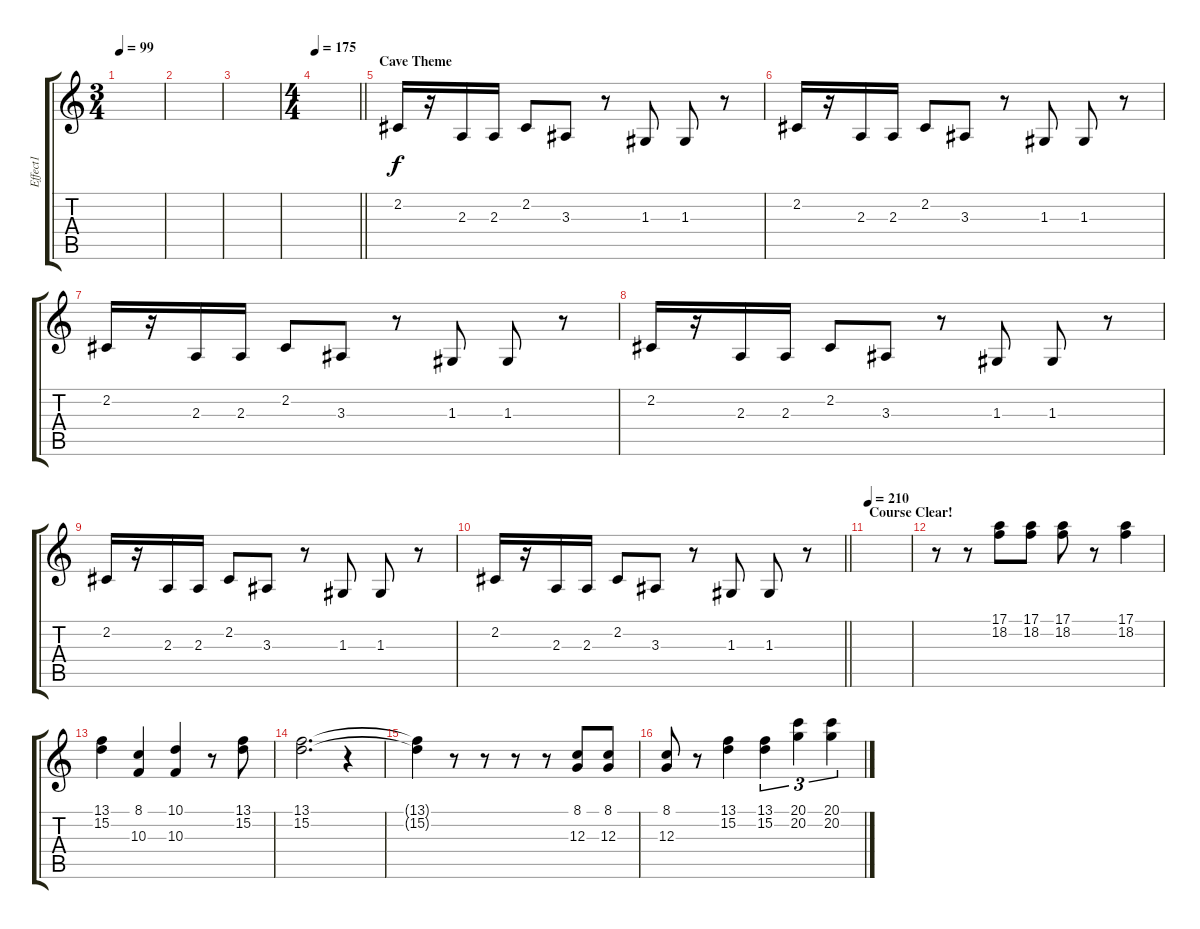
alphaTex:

\track ("Effect1" "Effect1") {instrument tuba}
\staff {score tabs}
\tuning (E4 B3 G3 D3 A2 E2) {hide}
\ts (3 4)
\tempo 99
\clef g2
\ks c
|
|
|
\ts (4 4)
\tempo 175
\barLineRight lightlight
|
\section ("" "Cave Theme")
2.2.16{volume 13 instrument melodictom} r.16 2.3.16 2.3.16 2.2.8 3.3.8 r.8 1.3.8 1.3.8 r.8 |
2.2.16{volume 13 instrument melodictom} r.16 2.3.16 2.3.16 2.2.8 3.3.8 r.8 1.3.8 1.3.8 r.8 |
2.2.16{volume 13 instrument melodictom} r.16 2.3.16 2.3.16 2.2.8 3.3.8 r.8 1.3.8 1.3.8 r.8 |
2.2.16{volume 13 instrument melodictom} r.16 2.3.16 2.3.16 2.2.8 3.3.8 r.8 1.3.8 1.3.8 r.8 |
2.2.16{volume 13 instrument melodictom} r.16 2.3.16 2.3.16 2.2.8 3.3.8 r.8 1.3.8 1.3.8 r.8 |
\barLineRight lightlight
2.2.16{volume 13 instrument melodictom} r.16 2.3.16 2.3.16 2.2.8 3.3.8 r.8 1.3.8 1.3.8 r.8 |
\section ("" "Course Clear!")
\tempo 210
|
r.8{volume 13 instrument trumpet} r.8 (17.1 18.2).8 (17.1 18.2).8 (17.1 18.2).8 r.8 (17.1 18.2).4 |
(13.1 15.2).4 (8.1 10.3).4 (10.1 10.3).4 r.8 (13.1 15.2).8 |
(13.1 15.2).2{d} r.4 |
(13.1{t} 15.2{t}).4 r.8 r.8 r.8 r.8 (8.1 12.3).8 (8.1 12.3).8 |
(8.1 12.3).8 r.8 (13.1 15.2).4 (13.1 15.2).4{tu (3 2)} (20.1 20.2).4{tu (3 2)} (20.1 20.2).4{tu (3 2)}
